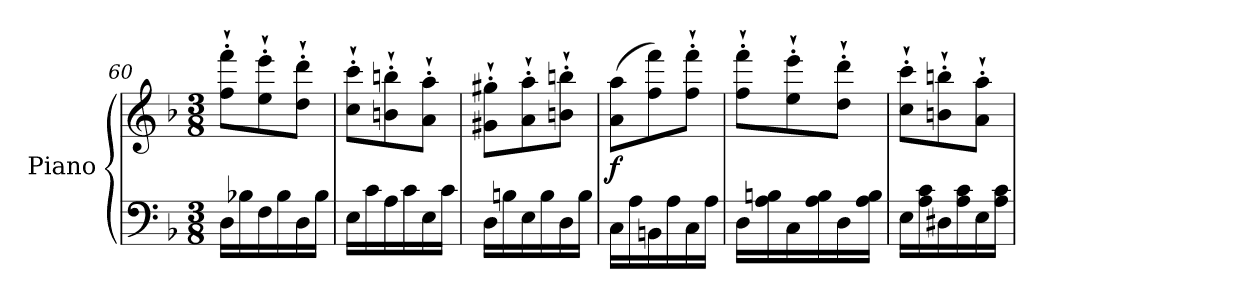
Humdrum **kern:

**kern	**kern	**dynam
*part1	*part1	*part1
*staff2	*staff1	*staff1/2
*I"Piano	*	*
*I'Pno	*	*
*clefF4	*clefG2	*
*k[b-]	*k[b-]	*
*M3/8	*M3/8	*
=60	=60	=60
16D\LL	8ff\'` 8fff\'`L	.
16B-X\	.	.
16F\	8ee\'` 8eee\'`	.
16B-\	.	.
16D\	8dd\'` 8ddd\'`J	.
16B-\JJ	.	.
=61	=61	=61
16E\LL	8cc\'` 8ccc\'`L	.
16c\	.	.
16A\	8bn\'` 8bbn\'`	.
16c\	.	.
16E\	8a\'` 8aa\'`J	.
16c\JJ	.	.
=62	=62	=62
16D\LL	8g#X\'` 8gg#X\'`L	.
16Bn\	.	.
16E\	8a\'` 8aa\'`	.
16B\	.	.
16D\	8bn\'` 8bbn\'`J	.
16B\JJ	.	.
=63	=63	=63
!	!	!LO:DY:b
16C\LL	(>8a\ 8aa\L	f
16A\	.	.
16BBn\	8ff\ 8fff\)	.
16A\	.	.
16C\	8ff\'` 8fff\'`J	.
16A\JJ	.	.
=64	=64	=64
16D\LL	8ff\'` 8fff\'`L	.
16A\ 16Bn\	.	.
16C\	8ee\'` 8eee\'`	.
16A\ 16B\	.	.
16D\	8dd\'` 8ddd\'`J	.
16A\ 16B\JJ	.	.
=65	=65	=65
16E\LL	8cc\'` 8ccc\'`L	.
16A\ 16c\	.	.
16D#X\	8bn\'` 8bbn\'`	.
16A\ 16c\	.	.
16E\	8a\'` 8aa\'`J	.
16A\ 16c\JJ	.	.
=	=	=
*-	*-	*-
